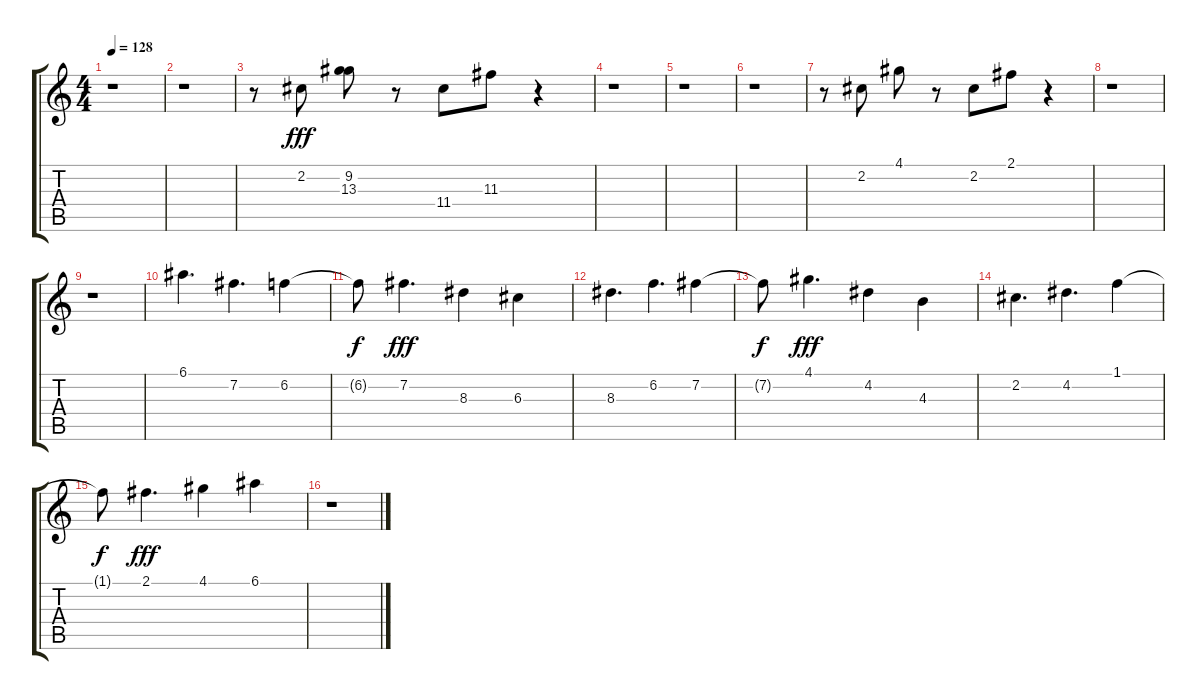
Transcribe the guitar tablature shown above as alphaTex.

\track "" {instrument overdrivenguitar}
\staff {score tabs}
\tuning (E4 B3 G3 D3 A2 E2) {hide}
\ts (4 4)
\tempo 128
\clef g2
\ks c
r.1{dy f} |
r.1 |
r.8 2.2.8{dy fff} (9.2 13.3).8 r.8 11.4.8 11.3.8 r.4 |
r.1 |
r.1 |
r.1 |
r.8 2.2.8 4.1.8 r.8 2.2.8 2.1.8 r.4 |
r.1 |
r.1 |
6.1.4{d} 7.2.4{d} 6.2.4 |
6.2{t}.8{dy f} 7.2.4{d dy fff} 8.3.4 6.3.4 |
8.3.4{d} 6.2.4{d} 7.2.4 |
7.2{t}.8{dy f} 4.1.4{d dy fff} 4.2.4 4.3.4 |
2.2.4{d} 4.2.4{d} 1.1.4 |
1.1{t}.8{dy f} 2.1.4{d dy fff} 4.1.4 6.1.4 |
r.1
